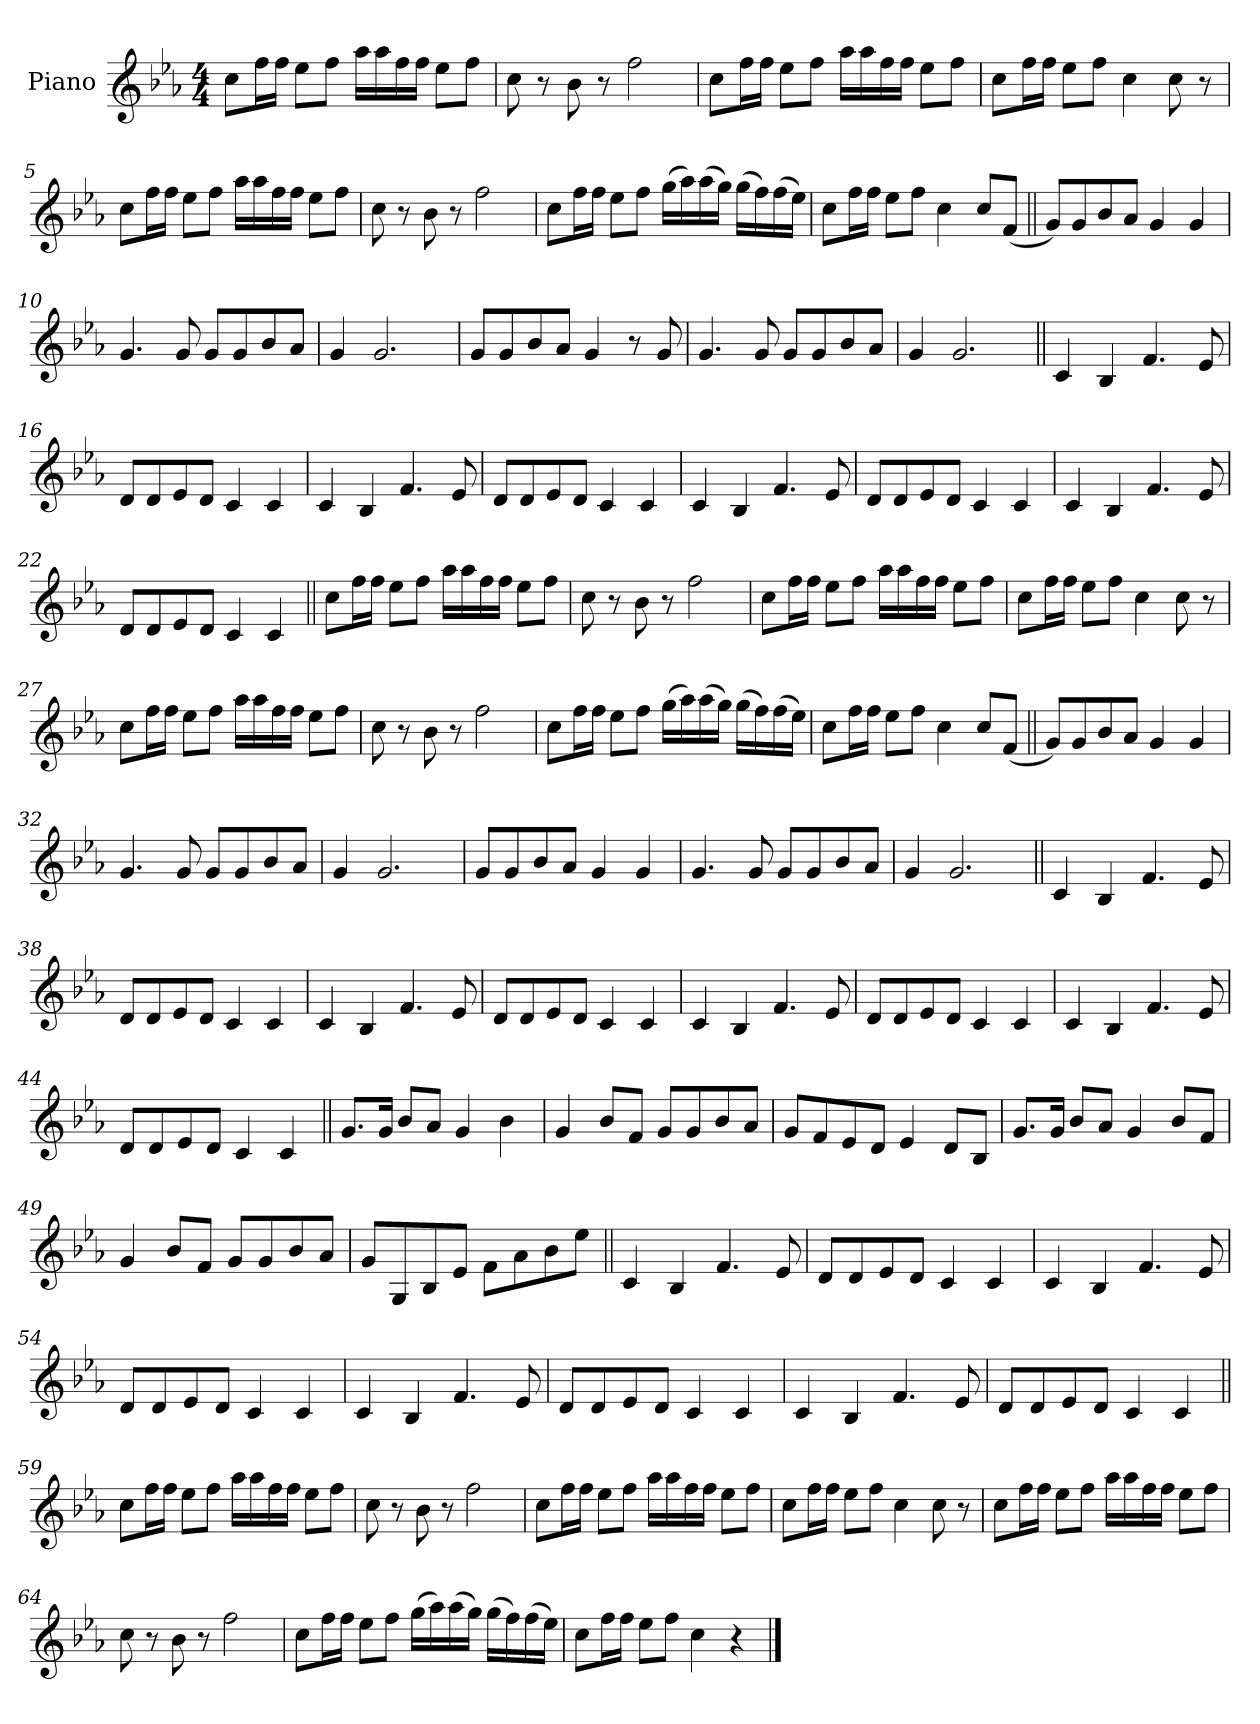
**kern
*part1
*staff1
*I"Piano
*I'Pno.
*clefG2
*k[b-e-a-]
*M4/4
*MM152
=1
8cc!L
16ff!L
16ff!JJ
8ee-!L
8ff!J
16aa-!LL
16aa-!
16ff!
16ff!JJ
8ee-!L
8ff!J
=2
8cc!
8r
8b-!
8r
2ff!
=3
8cc!L
16ff!L
16ff!JJ
8ee-!L
8ff!J
16aa-!LL
16aa-!
16ff!
16ff!JJ
8ee-!L
8ff!J
=4
8cc!L
16ff!L
16ff!JJ
8ee-!L
8ff!J
4cc!
8cc!
8r
=5
8cc!L
16ff!L
16ff!JJ
8ee-!L
8ff!J
16aa-!LL
16aa-!
16ff!
16ff!JJ
8ee-!L
8ff!J
=6
8cc!
8r
8b-!
8r
2ff!
=7
8cc!L
16ff!L
16ff!JJ
8ee-!L
8ff!J
(16gg!LL
16aa-!)
(16aa-!
16gg!JJ)
(16gg!LL
16ff!)
(16ff!
16ee-!JJ)
=8
8cc!L
16ff!L
16ff!JJ
8ee-!L
8ff!J
4cc!
8cc!L
(8fJ
=9||
8gL)
8g
8b-
8a-J
4g
4g
=10
4.g
8g
8gL
8g
8b-
8a-J
=11
4g
2.g
=12
8gL
8g
8b-
8a-J
4g
8r
8g
=13
4.g
8g
8gL
8g
8b-
8a-J
=14
4g
2.g
=15||
4c
4B-
4.f
8e-
=16
8dL
8d
8e-
8dJ
4c
4c
=17
4c
4B-
4.f
8e-
=18
8dL
8d
8e-
8dJ
4c
4c
=19
4c
4B-
4.f
8e-
=20
8dL
8d
8e-
8dJ
4c
4c
=21
4c
4B-
4.f
8e-
=22
8dL
8d
8e-
8dJ
4c
4c
=23||
8cc!L
16ff!L
16ff!JJ
8ee-!L
8ff!J
16aa-!LL
16aa-!
16ff!
16ff!JJ
8ee-!L
8ff!J
=24
8cc!
8r
8b-!
8r
2ff!
=25
8cc!L
16ff!L
16ff!JJ
8ee-!L
8ff!J
16aa-!LL
16aa-!
16ff!
16ff!JJ
8ee-!L
8ff!J
=26
8cc!L
16ff!L
16ff!JJ
8ee-!L
8ff!J
4cc!
8cc!
8r
=27
8cc!L
16ff!L
16ff!JJ
8ee-!L
8ff!J
16aa-!LL
16aa-!
16ff!
16ff!JJ
8ee-!L
8ff!J
=28
8cc!
8r
8b-!
8r
2ff!
=29
8cc!L
16ff!L
16ff!JJ
8ee-!L
8ff!J
(16gg!LL
16aa-!)
(16aa-!
16gg!JJ)
(16gg!LL
16ff!)
(16ff!
16ee-!JJ)
=30
8cc!L
16ff!L
16ff!JJ
8ee-!L
8ff!J
4cc!
8cc!L
(8fJ
=31||
8gL)
8g
8b-
8a-J
4g
4g
=32
4.g
8g
8gL
8g
8b-
8a-J
=33
4g
2.g
=34
8gL
8g
8b-
8a-J
4g
4g
=35
4.g
8g
8gL
8g
8b-
8a-J
=36
4g
2.g
=37||
4c
4B-
4.f
8e-
=38
8dL
8d
8e-
8dJ
4c
4c
=39
4c
4B-
4.f
8e-
=40
8dL
8d
8e-
8dJ
4c
4c
=41
4c
4B-
4.f
8e-
=42
8dL
8d
8e-
8dJ
4c
4c
=43
4c
4B-
4.f
8e-
=44
8dL
8d
8e-
8dJ
4c
4c
=45||
8.g!L
16g!Jk
8b-!L
8a-!J
4g!
4b-!
=46
4g!
8b-!L
8f!J
8g!L
8g!
8b-!
8a-!J
=47
8g!L
8f!
8e-!
8d!J
4e-!
8d!L
8B-!J
=48
8.g!L
16g!Jk
8b-!L
8a-!J
4g!
8b-!L
8f!J
=49
4g!
8b-!L
8f!J
8g!L
8g!
8b-!
8a-!J
=50
8g!L
8G!
8B-!
8e-!J
8f!L
8a-!
8b-!
8ee-!J
=51||
4c
4B-
4.f
8e-
=52
8dL
8d
8e-
8dJ
4c
4c
=53
4c
4B-
4.f
8e-
=54
8dL
8d
8e-
8dJ
4c
4c
=55
4c
4B-
4.f
8e-
=56
8dL
8d
8e-
8dJ
4c
4c
=57
4c
4B-
4.f
8e-
=58
8dL
8d
8e-
8dJ
4c
4c
=59||
8cc!L
16ff!L
16ff!JJ
8ee-!L
8ff!J
16aa-!LL
16aa-!
16ff!
16ff!JJ
8ee-!L
8ff!J
=60
8cc!
8r
8b-!
8r
2ff!
=61
8cc!L
16ff!L
16ff!JJ
8ee-!L
8ff!J
16aa-!LL
16aa-!
16ff!
16ff!JJ
8ee-!L
8ff!J
=62
8cc!L
16ff!L
16ff!JJ
8ee-!L
8ff!J
4cc!
8cc!
8r
=63
8cc!L
16ff!L
16ff!JJ
8ee-!L
8ff!J
16aa-!LL
16aa-!
16ff!
16ff!JJ
8ee-!L
8ff!J
=64
8cc!
8r
8b-!
8r
2ff!
=65
8cc!L
16ff!L
16ff!JJ
8ee-!L
8ff!J
(16gg!LL
16aa-!)
(16aa-!
16gg!JJ)
(16gg!LL
16ff!)
(16ff!
16ee-!JJ)
=66
8cc!L
16ff!L
16ff!JJ
8ee-!L
8ff!J
4cc!
4r
==
*-
